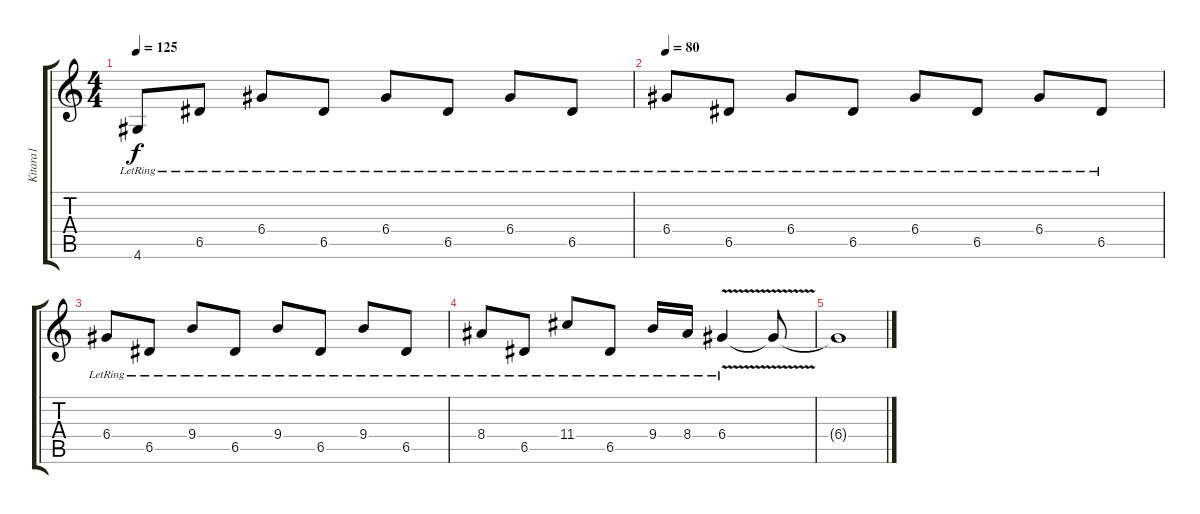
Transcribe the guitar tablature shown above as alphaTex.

\track ("Kitara1" "Kitara1") {instrument acousticguitarsteel}
\staff {score tabs}
\tuning (E4 B3 G3 D3 A2 E2) {hide}
\ts (4 4)
\tempo 125
\clef g2
\ks c
4.6{lr}.8{dy f} 6.5{lr}.8 6.4{lr}.8 6.5{lr}.8 6.4{lr}.8 6.5{lr}.8 6.4{lr}.8 6.5{lr}.8 |
\tempo 80
6.4{lr}.8 6.5{lr}.8 6.4{lr}.8 6.5{lr}.8 6.4{lr}.8 6.5{lr}.8 6.4{lr}.8 6.5{lr}.8 |
6.4{lr}.8 6.5{lr}.8 9.4{lr}.8 6.5{lr}.8 9.4{lr}.8 6.5{lr}.8 9.4{lr}.8 6.5{lr}.8 |
8.4{lr}.8 6.5{lr}.8 11.4{lr}.8 6.5{lr}.8 9.4{lr}.16 8.4{lr}.16 6.4{v lr}.4 6.4{t}.8 |
6.4{t}.1
